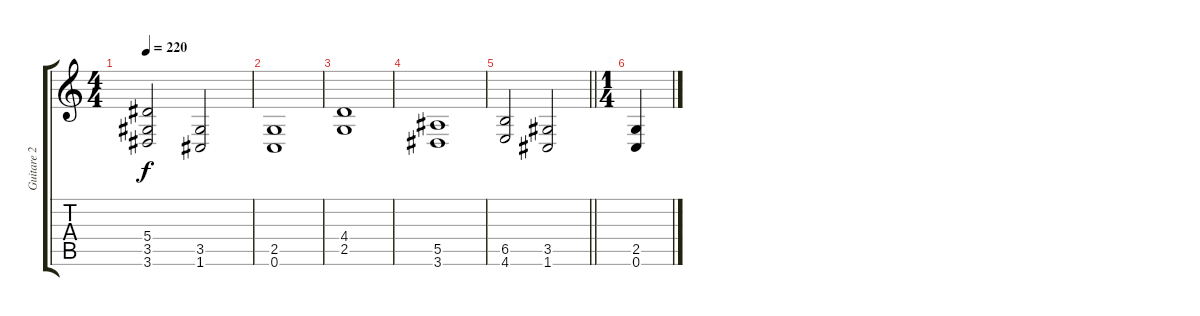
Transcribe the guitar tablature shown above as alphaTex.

\track ("Guitare 2" "Guitare 2") {instrument overdrivenguitar}
\staff {score tabs}
\tuning (C4 G3 Eb3 Bb2 F2 C2) {hide}
\ts (4 4)
\tempo 220
\clef g2
\ks c
(5.4 3.5 3.6).2{dy f} (3.5 1.6).2 |
(2.5 0.6).1 |
(4.4 2.5).1 |
(5.5 3.6).1 |
\barLineRight lightlight
(6.5 4.6).2 (3.5 1.6).2 |
\ts (1 4)
(2.5 0.6).4
